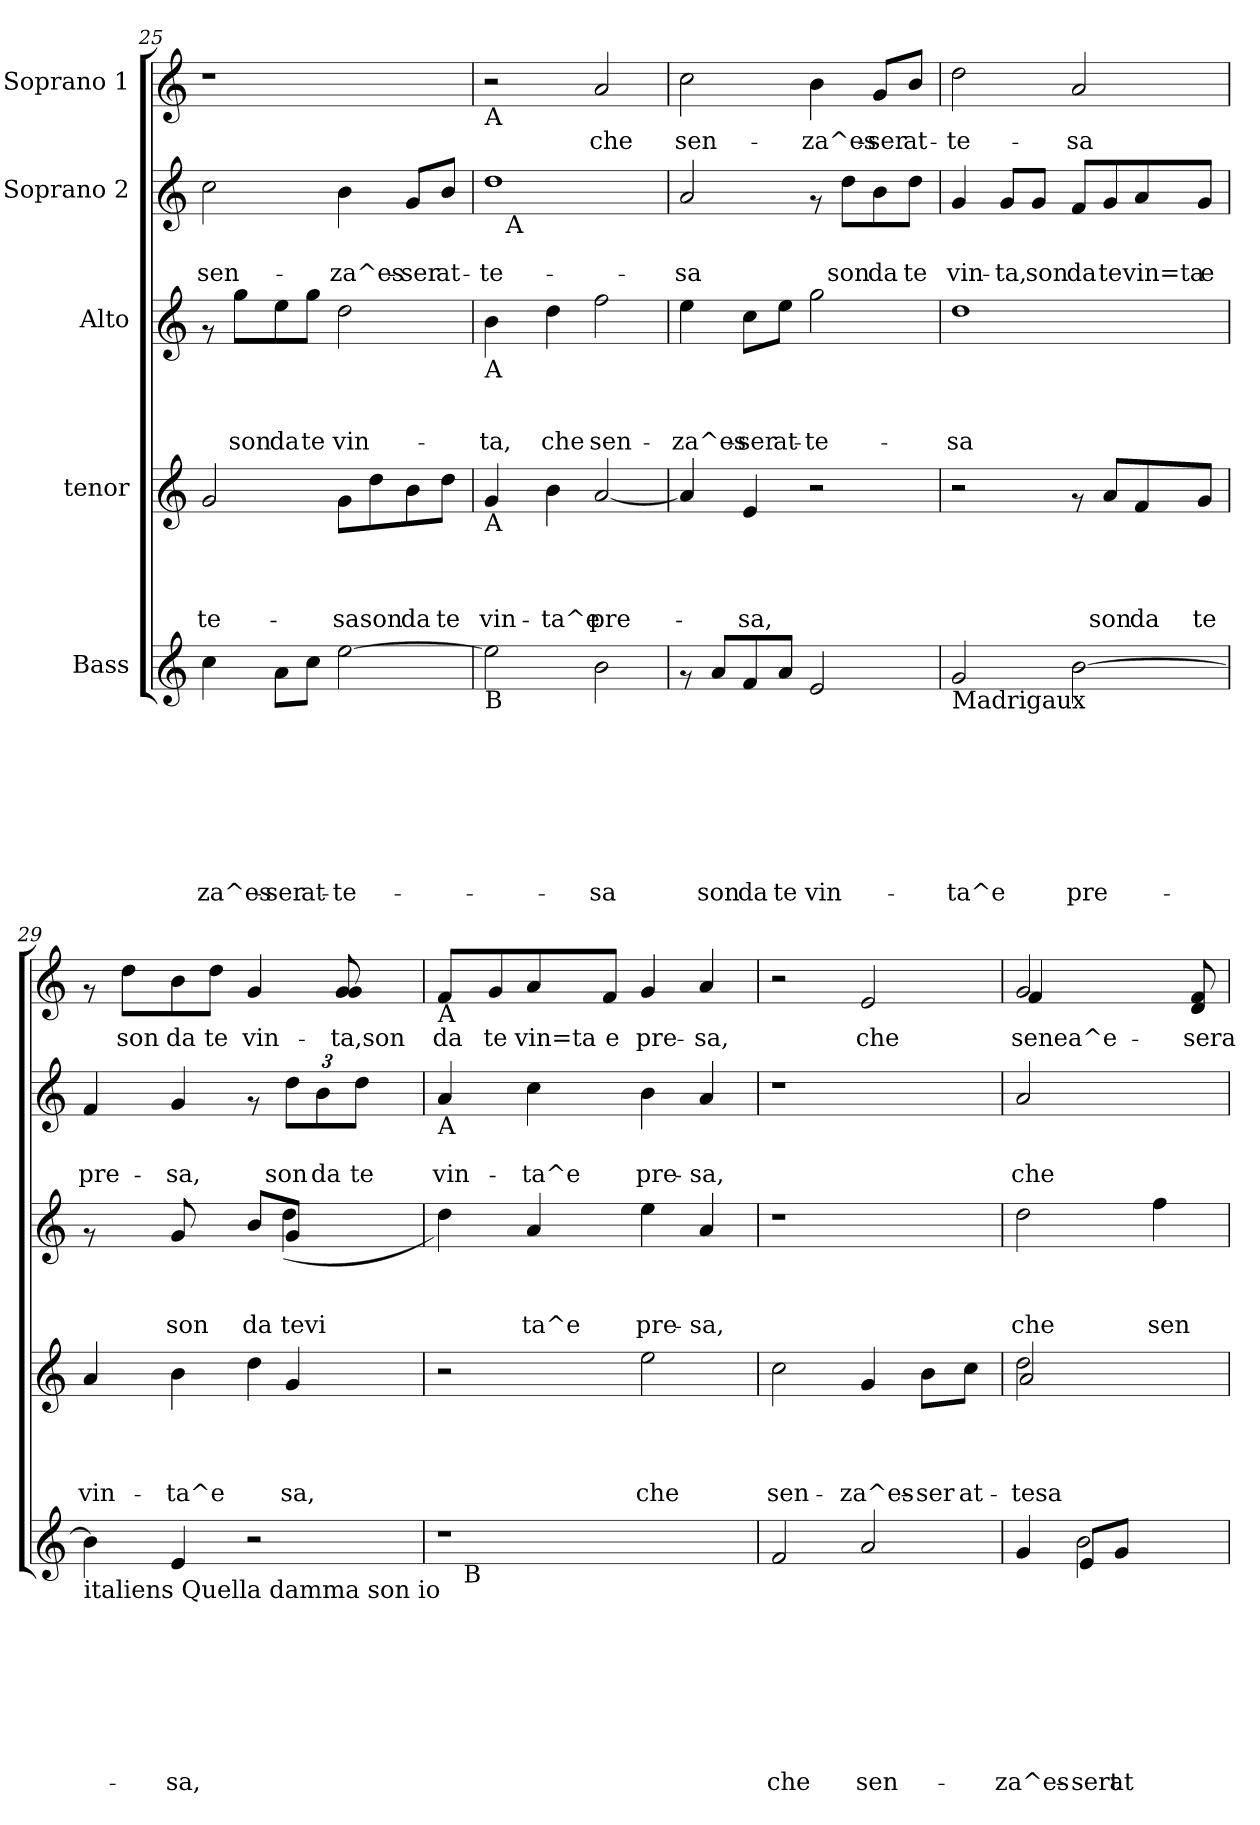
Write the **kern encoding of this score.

**kern	**text	**text	**text	**text	**text	**text	**text	**text	**kern	**text	**text	**text	**text	**kern	**text	**text	**text	**kern	**text	**text	**kern	**text
*part5	*part5	*part5	*part5	*part5	*part5	*part5	*part5	*part5	*part4	*part4	*part4	*part4	*part4	*part3	*part3	*part3	*part3	*part2	*part2	*part2	*part1	*part1
*staff5	*staff5	*staff5	*staff5	*staff5	*staff5	*staff5	*staff5	*staff5	*staff4	*staff4	*staff4	*staff4	*staff4	*staff3	*staff3	*staff3	*staff3	*staff2	*staff2	*staff2	*staff1	*staff1
*I"Bass	*	*	*	*	*	*	*	*	*I"tenor	*	*	*	*	*I"Alto	*	*	*	*I"Soprano 2	*	*	*I"Soprano 1	*
*clefG2	*	*	*	*	*	*	*	*	*clefG2	*	*	*	*	*clefG2	*	*	*	*clefG2	*	*	*clefG2	*
*k[]	*	*	*	*	*	*	*	*	*k[]	*	*	*	*	*k[]	*	*	*	*k[]	*	*	*k[]	*
*C:	*	*	*	*	*	*	*	*	*C:	*	*	*	*	*C:	*	*	*	*C:	*	*	*C:	*
=25	=25	=25	=25	=25	=25	=25	=25	=25	=25	=25	=25	=25	=25	=25	=25	=25	=25	=25	=25	=25	=25	=25
!	!	!	!	!	!	!	!	!LO:LY:b	!	!	!	!	!LO:LY:b	!	!	!	!	!	!	!LO:LY:b	!	!
4cc\	.	.	.	.	.	.	.	-za^es-	2g/	.	.	.	-te-	8rf	.	.	.	2cc\	.	sen-	1r	.
!	!	!	!	!	!	!	!	!	!	!	!	!	!	!	!	!	!LO:LY:b	!	!	!	!	!
.	.	.	.	.	.	.	.	.	.	.	.	.	.	8gg\L	.	.	son	.	.	.	.	.
!	!	!	!	!	!	!	!	!LO:LY:b	!	!	!	!	!	!	!	!	!LO:LY:b	!	!	!	!	!
8a\L	.	.	.	.	.	.	.	-ser	.	.	.	.	.	8ee\	.	.	da	.	.	.	.	.
!	!	!	!	!	!	!	!	!LO:LY:b	!	!	!	!	!	!	!	!	!LO:LY:b	!	!	!	!	!
8cc\J	.	.	.	.	.	.	.	at-	.	.	.	.	.	8gg\J	.	.	te	.	.	.	.	.
!	!	!	!	!	!	!	!	!LO:LY:b	!	!	!	!	!LO:LY:b	!	!	!	!LO:LY:b	!	!	!LO:LY:b	!	!
[<2ee\	.	.	.	.	.	.	.	-te-	8g\L	.	.	.	-sa	2dd\	.	.	vin-	4b\	.	-za^es-	.	.
!	!	!	!	!	!	!	!	!	!	!	!	!	!LO:LY:b	!	!	!	!	!	!	!	!	!
.	.	.	.	.	.	.	.	.	8dd\	.	.	.	son	.	.	.	.	.	.	.	.	.
!	!	!	!	!	!	!	!	!	!	!	!	!	!LO:LY:b	!	!	!	!	!	!	!LO:LY:b	!	!
.	.	.	.	.	.	.	.	.	8b\	.	.	.	da	.	.	.	.	8g/L	.	-ser	.	.
!	!	!	!	!	!	!	!	!	!	!	!	!	!LO:LY:b	!	!	!	!	!	!	!LO:LY:b	!	!
.	.	.	.	.	.	.	.	.	8dd\J	.	.	.	te	.	.	.	.	8b/J	.	at-	.	.
!!LO:PB:g=z
=26	=26	=26	=26	=26	=26	=26	=26	=26	=26	=26	=26	=26	=26	=26	=26	=26	=26	=26	=26	=26	=26	=26
!	!	!	!	!	!	!	!	!	!	!	!	!	!	!	!	!	!	!	!	!	!LO:TX:b:t=A	!
!	!	!	!	!	!	!	!	!	!	!	!	!	!	!LO:TX:b:t=A	!	!	!	!	!	!	!	!
!	!	!	!	!	!	!	!	!	!LO:TX:b:t=A	!	!	!	!	!	!	!	!	!	!	!	!	!
!LO:TX:b:t=B	!	!	!	!	!	!	!	!	!	!	!	!	!	!	!	!	!	!	!	!	!	!
!	!	!	!	!	!	!	!	!	!	!	!	!	!LO:LY:b	!	!	!	!LO:LY:b	!	!	!LO:LY:b	!	!
*	*	*	*	*	*	*	*	*	*	*	*	*	*	*	*	*	*	*^	*	*	*	*
2ee\]	.	.	.	.	.	.	.	.	4g/	.	.	.	vin-	4b\	.	.	-ta,	1dd	16ryy	.	-te-	2r	.
!	!	!	!	!	!	!	!	!	!	!	!	!	!	!	!	!	!	!	!LO:TX:b:t=A	!	!	!	!
.	.	.	.	.	.	.	.	.	.	.	.	.	.	.	.	.	.	.	2...ryy	.	.	.	.
!	!	!	!	!	!	!	!	!	!	!	!	!	!LO:LY:b	!	!	!	!LO:LY:b	!	!	!	!	!	!
.	.	.	.	.	.	.	.	.	4b\	.	.	.	-ta^e	4dd\	.	.	che	.	.	.	.	.	.
!	!	!	!	!	!	!	!	!LO:LY:b	!	!	!	!	!LO:LY:b	!	!	!	!LO:LY:b	!	!	!	!	!	!LO:LY:b
2b\	.	.	.	.	.	.	.	-sa	[<2a/	.	.	.	pre-	2ff\	.	.	sen-	.	.	.	.	2a/	che
=27	=27	=27	=27	=27	=27	=27	=27	=27	=27	=27	=27	=27	=27	=27	=27	=27	=27	=27	=27	=27	=27	=27	=27
!	!	!	!	!	!	!	!	!	!	!	!	!	!	!	!	!	!LO:LY:b	!	!	!	!LO:LY:b	!	!LO:LY:b
*	*	*	*	*	*	*	*	*	*	*	*	*	*	*	*	*	*	*v	*v	*	*	*	*
8rf	.	.	.	.	.	.	.	.	4a/]	.	.	.	.	4ee\	.	.	-za^es-	2a/	.	-sa	2cc\	sen-
!	!	!	!	!	!	!	!	!LO:LY:b	!	!	!	!	!	!	!	!	!	!	!	!	!	!
8a/L	.	.	.	.	.	.	.	son	.	.	.	.	.	.	.	.	.	.	.	.	.	.
!	!	!	!	!	!	!	!	!LO:LY:b	!	!	!	!	!LO:LY:b	!	!	!	!LO:LY:b	!	!	!	!	!
8f/	.	.	.	.	.	.	.	da	4e/	.	.	.	-sa,	8cc\L	.	.	-ser	.	.	.	.	.
!	!	!	!	!	!	!	!	!LO:LY:b	!	!	!	!	!	!	!	!	!LO:LY:b	!	!	!	!	!
8a/J	.	.	.	.	.	.	.	te	.	.	.	.	.	8ee\J	.	.	at-	.	.	.	.	.
!	!	!	!	!	!	!	!	!LO:LY:b	!	!	!	!	!	!	!	!	!LO:LY:b	!	!	!	!	!LO:LY:b
2e/	.	.	.	.	.	.	.	vin-	2r	.	.	.	.	2gg\	.	.	-te-	8rf	.	.	4b\	-za^es-
!	!	!	!	!	!	!	!	!	!	!	!	!	!	!	!	!	!	!	!	!LO:LY:b	!	!
.	.	.	.	.	.	.	.	.	.	.	.	.	.	.	.	.	.	8dd\L	.	son	.	.
!	!	!	!	!	!	!	!	!	!	!	!	!	!	!	!	!	!	!	!	!LO:LY:b	!	!LO:LY:b
.	.	.	.	.	.	.	.	.	.	.	.	.	.	.	.	.	.	8b\	.	da	8g/L	-ser
!	!	!	!	!	!	!	!	!	!	!	!	!	!	!	!	!	!	!	!	!LO:LY:b	!	!LO:LY:b
.	.	.	.	.	.	.	.	.	.	.	.	.	.	.	.	.	.	8dd\J	.	te	8b/J	at-
=28	=28	=28	=28	=28	=28	=28	=28	=28	=28	=28	=28	=28	=28	=28	=28	=28	=28	=28	=28	=28	=28	=28
!LO:TX:b:t=Madrigaux	!	!	!	!	!	!	!	!	!	!	!	!	!	!	!	!	!	!	!	!	!	!
!	!	!	!	!	!	!	!	!LO:LY:b	!	!	!	!	!	!	!	!	!LO:LY:b	!	!	!LO:LY:b	!	!LO:LY:b
2g/	.	.	.	.	.	.	.	-ta^e	2r	.	.	.	.	1dd	.	.	-sa	4g/	.	vin-	2dd\	-te-
!	!	!	!	!	!	!	!	!	!	!	!	!	!	!	!	!	!	!	!	!LO:LY:b	!	!
.	.	.	.	.	.	.	.	.	.	.	.	.	.	.	.	.	.	8g/L	.	-ta,	.	.
!	!	!	!	!	!	!	!	!	!	!	!	!	!	!	!	!	!	!	!	!LO:LY:b	!	!
.	.	.	.	.	.	.	.	.	.	.	.	.	.	.	.	.	.	8g/J	.	son	.	.
!	!	!	!	!	!	!	!	!LO:LY:b	!	!	!	!	!	!	!	!	!	!	!	!LO:LY:b	!	!LO:LY:b
[>2b\	.	.	.	.	.	.	.	pre-	8rf	.	.	.	.	.	.	.	.	8f/L	.	da	2a/	-sa
!	!	!	!	!	!	!	!	!	!	!	!	!	!LO:LY:b	!	!	!	!	!	!	!LO:LY:b	!	!
.	.	.	.	.	.	.	.	.	8a/L	.	.	.	son	.	.	.	.	8g/	.	te	.	.
!	!	!	!	!	!	!	!	!	!	!	!	!	!LO:LY:b	!	!	!	!	!	!	!LO:LY:b	!	!
.	.	.	.	.	.	.	.	.	8f/	.	.	.	da	.	.	.	.	8a/	.	vin=ta	.	.
!	!	!	!	!	!	!	!	!	!	!	!	!	!LO:LY:b	!	!	!	!	!	!	!LO:LY:b	!	!
.	.	.	.	.	.	.	.	.	8g/J	.	.	.	te	.	.	.	.	8g/J	.	e	.	.
=29	=29	=29	=29	=29	=29	=29	=29	=29	=29	=29	=29	=29	=29	=29	=29	=29	=29	=29	=29	=29	=29	=29
!LO:TX:b:t=italiens Quella damma son io	!	!	!	!	!	!	!	!	!	!	!	!	!	!	!	!	!	!	!	!	!	!
!	!	!	!	!	!	!	!	!	!	!	!	!	!LO:LY:b	!	!	!	!	!	!	!LO:LY:b	!	!
*	*	*	*	*	*	*	*	*	*^	*	*	*	*	*^	*	*	*	*	*	*	*	*
4b\]	.	.	.	.	.	.	.	.	4a/	2ryy	.	.	.	vin-	8rf	2ryy	.	.	.	4f/	.	pre-	8rf	.
!	!	!	!	!	!	!	!	!	!	!	!	!	!	!	!	!	!	!	!	!	!	!	!	!LO:LY:b
.	.	.	.	.	.	.	.	.	.	.	.	.	.	.	8ryy	.	.	.	.	.	.	.	8dd\L	son
!	!	!	!	!	!	!	!	!LO:LY:b	!	!	!	!	!	!LO:LY:b	!	!	!	!	!LO:LY:b	!	!	!LO:LY:b	!	!LO:LY:b
4e/	.	.	.	.	.	.	.	-sa,	4b\	.	.	.	.	-ta^e	8g:/	.	.	.	son	4g/	.	-sa,	8b\	da
!	!	!	!	!	!	!	!	!	!	!	!	!	!	!	!	!	!	!	!	!	!	!	!	!LO:LY:b
.	.	.	.	.	.	.	.	.	.	.	.	.	.	.	8ryy	.	.	.	.	.	.	.	8dd\J	te
!	!	!	!	!	!	!	!	!	!	!	!	!	!	!	!	!	!	!	!LO:LY:b	!	!	!	!	!LO:LY:b
2r	.	.	.	.	.	.	.	.	4dd\	8ryy	.	.	.	.	8b/L	8ryy	.	.	da	8rf	.	.	4g/	vin-
!	!	!	!	!	!	!	!	!	!	!	!	!	!	!LO:LY:b	!	!	!	!	!LO:LY:b	!	!	!	!	!
*	*	*	*	*	*	*	*	*	*	*	*	*	*	*	*	*	*	*	*	*Xbrackettup	*	*	*	*
!	!	!	!	!	!	!	!	!	!	!	!	!	!	!	!	!	!	!	!	!	!	!LO:LY:b	!	!
.	.	.	.	.	.	.	.	.	.	4g/	.	.	.	sa,	8g/J	(>4dd\	.	.	tevi	12dd\L	.	son	.	.
!	!	!	!	!	!	!	!	!	!	!	!	!	!	!	!	!	!	!	!	!	!	!LO:LY:b	!	!
.	.	.	.	.	.	.	.	.	.	.	.	.	.	.	.	.	.	.	.	12b\	.	da	.	.
!	!	!	!	!	!	!	!	!	!	!	!	!	!	!	!	!	!	!	!	!	!	!	!	!LO:LY:b
.	.	.	.	.	.	.	.	.	8ryy	.	.	.	.	.	8ryy	.	.	.	.	.	.	.	8g/ 8g/	-ta,son
!	!	!	!	!	!	!	!	!	!	!	!	!	!	!	!	!	!	!	!	!	!	!LO:LY:b	!	!
.	.	.	.	.	.	.	.	.	.	.	.	.	.	.	.	.	.	.	.	12dd\J	.	te	.	.
.	.	.	.	.	.	.	.	.	8ryy	8ryy	.	.	.	.	8ryy	8ryy	.	.	.	8ryy	.	.	8ryy	.
!!LO:PB:g=z
=30	=30	=30	=30	=30	=30	=30	=30	=30	=30	=30	=30	=30	=30	=30	=30	=30	=30	=30	=30	=30	=30	=30	=30	=30
!	!	!	!	!	!	!	!	!	!	!	!	!	!	!	!	!	!	!	!	!	!	!	!LO:TX:b:t=A	!
!	!	!	!	!	!	!	!	!	!	!	!	!	!	!	!	!	!	!	!	!LO:TX:b:t=A	!	!	!	!
!	!	!	!	!	!	!	!	!	!	!	!	!	!	!	!LO:TX:b:t=A	!	!	!	!	!	!	!	!	!
!	!	!	!	!	!	!	!	!	!LO:TX:b:t=A	!	!	!	!	!	!	!	!	!	!	!	!	!	!	!
!	!	!	!	!	!	!	!	!	!	!	!	!	!	!	!	!	!	!	!	!	!	!LO:LY:b	!	!LO:LY:b
*	*	*	*	*	*	*	*	*	*v	*v	*	*	*	*	*	*	*	*	*	*	*	*	*	*
*^	*	*	*	*	*	*	*	*	*	*	*	*	*	*v	*v	*	*	*	*	*	*	*	*
1r	16ryy	.	.	.	.	.	.	.	.	2r	.	.	.	.	4dd\)	.	.	.	4a/	.	vin-	8f/L	da
!	!LO:TX:b:t=B	!	!	!	!	!	!	!	!	!	!	!	!	!	!	!	!	!	!	!	!	!	!
.	2...ryy	.	.	.	.	.	.	.	.	.	.	.	.	.	.	.	.	.	.	.	.	.	.
!	!	!	!	!	!	!	!	!	!	!	!	!	!	!	!	!	!	!	!	!	!	!	!LO:LY:b
.	.	.	.	.	.	.	.	.	.	.	.	.	.	.	.	.	.	.	.	.	.	8g/	te
!	!	!	!	!	!	!	!	!	!	!	!	!	!	!	!	!	!	!LO:LY:b	!	!	!LO:LY:b	!	!LO:LY:b
.	.	.	.	.	.	.	.	.	.	.	.	.	.	.	4a/	.	.	ta^e	4cc\	.	-ta^e	8a/	vin=ta
!	!	!	!	!	!	!	!	!	!	!	!	!	!	!	!	!	!	!	!	!	!	!	!LO:LY:b
.	.	.	.	.	.	.	.	.	.	.	.	.	.	.	.	.	.	.	.	.	.	8f/J	e
!	!	!	!	!	!	!	!	!	!	!	!	!	!	!LO:LY:b	!	!	!	!LO:LY:b	!	!	!LO:LY:b	!	!LO:LY:b
.	.	.	.	.	.	.	.	.	.	2ee\	.	.	.	che	4ee\	.	.	pre-	4b\	.	pre-	4g/	pre-
!	!	!	!	!	!	!	!	!	!	!	!	!	!	!	!	!	!	!LO:LY:b	!	!	!LO:LY:b	!	!LO:LY:b
.	.	.	.	.	.	.	.	.	.	.	.	.	.	.	4a/	.	.	-sa,	4a/	.	-sa,	4a/	-sa,
=31	=31	=31	=31	=31	=31	=31	=31	=31	=31	=31	=31	=31	=31	=31	=31	=31	=31	=31	=31	=31	=31	=31	=31
!	!	!	!	!	!	!	!	!	!LO:LY:b	!	!	!	!	!LO:LY:b	!	!	!	!	!	!	!	!	!
*v	*v	*	*	*	*	*	*	*	*	*	*	*	*	*	*	*	*	*	*	*	*	*	*
2f/	.	.	.	.	.	.	.	che	2cc\	.	.	.	sen-	1r	.	.	.	1r	.	.	2r	.
!	!	!	!	!	!	!	!	!LO:LY:b	!	!	!	!	!LO:LY:b	!	!	!	!	!	!	!	!	!LO:LY:b
2a/	.	.	.	.	.	.	.	sen-	4g/	.	.	.	-za^es-	.	.	.	.	.	.	.	2e/	che
!	!	!	!	!	!	!	!	!	!	!	!	!	!LO:LY:b	!	!	!	!	!	!	!	!	!
.	.	.	.	.	.	.	.	.	8b\L	.	.	.	-ser	.	.	.	.	.	.	.	.	.
!	!	!	!	!	!	!	!	!	!	!	!	!	!LO:LY:b	!	!	!	!	!	!	!	!	!
.	.	.	.	.	.	.	.	.	8cc\J	.	.	.	at-	.	.	.	.	.	.	.	.	.
=32	=32	=32	=32	=32	=32	=32	=32	=32	=32	=32	=32	=32	=32	=32	=32	=32	=32	=32	=32	=32	=32	=32
!	!	!	!	!	!	!	!	!LO:LY:b	!	!	!	!	!LO:LY:b	!	!	!	!LO:LY:b	!	!	!LO:LY:b	!	!LO:LY:b
*^	*	*	*	*	*	*	*	*	*^	*	*	*	*	*	*	*	*	*	*	*	*^	*
4g/	4ryy	.	.	.	.	.	.	.	-za^es-	2dd\	2a/	.	.	.	-tesa-	2dd:\	.	.	che	2a/	.	che	2g/	4f/	senea^e-
!	!	!	!	!	!	!	!	!	!LO:LY:b	!	!	!	!	!	!	!	!	!	!	!	!	!	!	!	!
2b\	8e/L	.	.	.	.	.	.	.	-sert	.	.	.	.	.	.	.	.	.	.	.	.	.	.	2ryy	.
!	!	!	!	!	!	!	!	!	!LO:LY:b	!	!	!	!	!	!	!	!	!	!	!	!	!	!	!	!
.	8g/J	.	.	.	.	.	.	.	at-	.	.	.	.	.	.	.	.	.	.	.	.	.	.	.	.
!	!	!	!	!	!	!	!	!	!	!	!	!	!	!	!	!	!	!	!LO:LY:b	!	!	!	!	!	!
.	4ryy	.	.	.	.	.	.	.	.	4ryy	4ryy	.	.	.	.	4ff\	.	.	sen-	4ryy	.	.	8ryy	.	.
!	!	!	!	!	!	!	!	!	!	!	!	!	!	!	!	!	!	!	!	!	!	!	!	!	!LO:LY:b
.	.	.	.	.	.	.	.	.	.	.	.	.	.	.	.	.	.	.	.	.	.	.	8d/ 8f/	.	sera
*v	*v	*	*	*	*	*	*	*	*	*	*	*	*	*	*	*	*	*	*	*	*	*	*v	*v	*
*	*	*	*	*	*	*	*	*	*v	*v	*	*	*	*	*	*	*	*	*	*	*	*	*
=	=	=	=	=	=	=	=	=	=	=	=	=	=	=	=	=	=	=	=	=	=	=
*-	*-	*-	*-	*-	*-	*-	*-	*-	*-	*-	*-	*-	*-	*-	*-	*-	*-	*-	*-	*-	*-	*-
